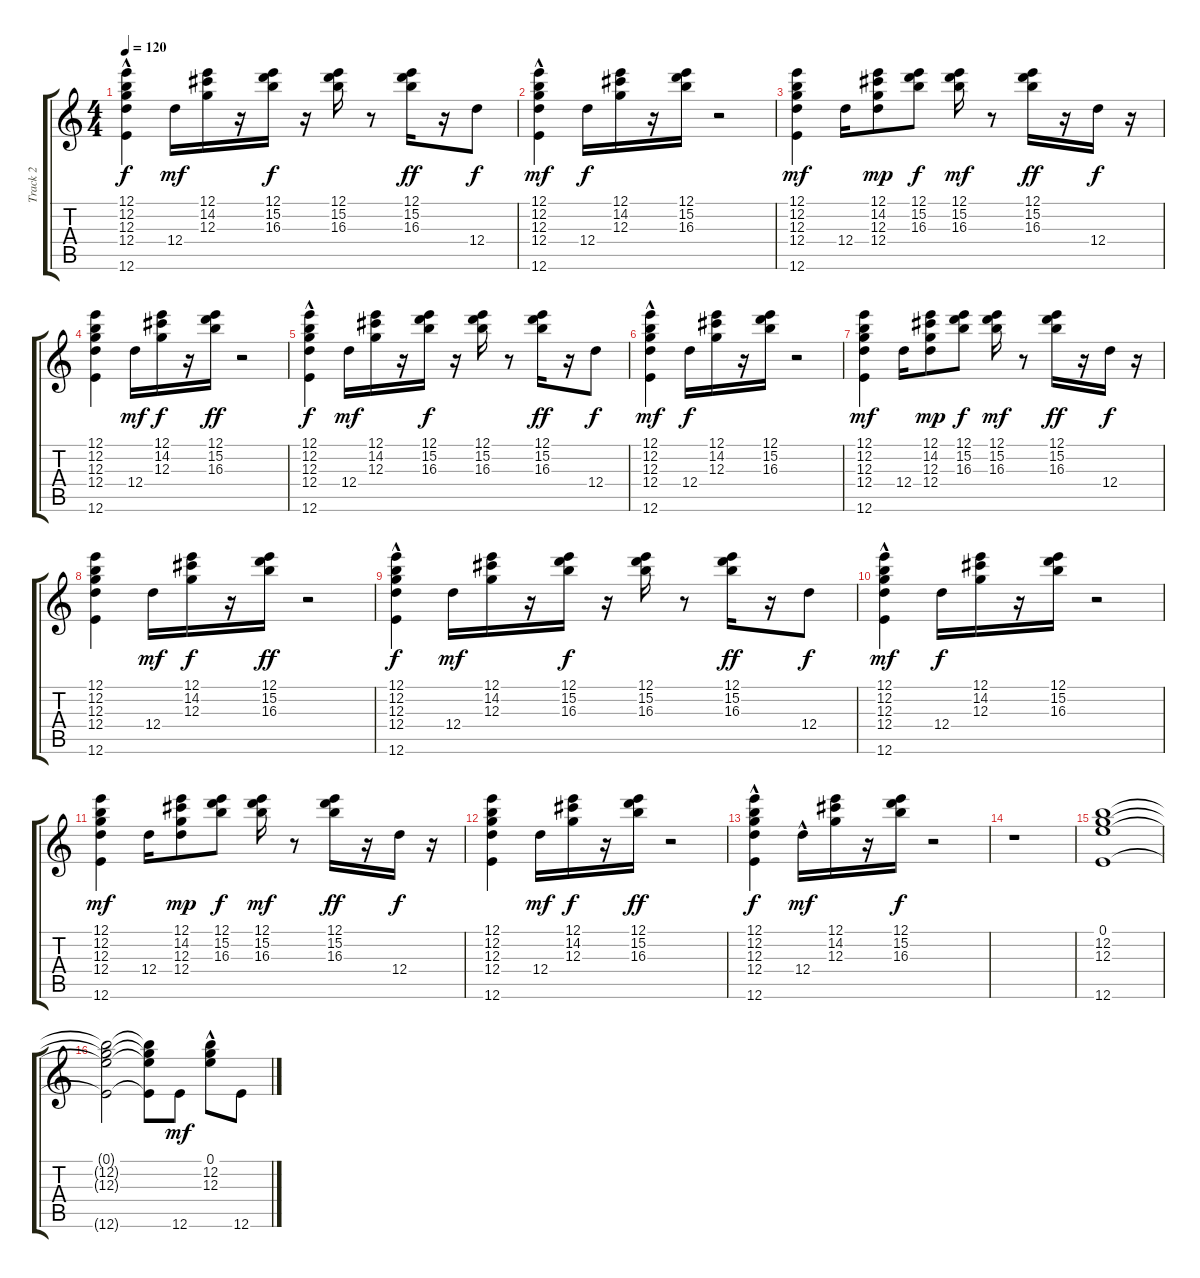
\track ("Track 2" "Track 2") {instrument electricguitarclean}
\staff {score tabs}
\tuning (E4 B3 G3 D3 A2 E2) {hide}
\ts (4 4)
\tempo 120
\clef g2
\ks c
(12.1 12.2 12.3 12.4{hac} 12.6).4{dy f} 12.4.16{dy mf} (12.1 14.2 12.3).16 r.16 (12.1 15.2 16.3).16{dy f} r.16 (12.1 15.2 16.3).16 r.8 (12.1 15.2 16.3).16{dy ff} r.16 12.4.8{dy f} |
(12.1 12.2 12.3 12.4{hac} 12.6).4{dy mf} 12.4.16{dy f} (12.1 14.2 12.3).16 r.16 (12.1 15.2 16.3).16 r.2 |
(12.1 12.2 12.3 12.4 12.6).4{dy mf} 12.4.16 (12.1 14.2 12.3 12.4).8{dy mp} (12.1 15.2 16.3).8{dy f} (12.1 15.2 16.3).16{dy mf} r.8 (12.1 15.2 16.3).16{dy ff} r.16 12.4.16{dy f} r.16 |
(12.1 12.2 12.3 12.4 12.6).4 12.4.16{dy mf} (12.1 14.2 12.3).16{dy f} r.16 (12.1 15.2 16.3).16{dy ff} r.2 |
(12.1 12.2 12.3 12.4{hac} 12.6).4{dy f} 12.4.16{dy mf} (12.1 14.2 12.3).16 r.16 (12.1 15.2 16.3).16{dy f} r.16 (12.1 15.2 16.3).16 r.8 (12.1 15.2 16.3).16{dy ff} r.16 12.4.8{dy f} |
(12.1 12.2 12.3 12.4{hac} 12.6).4{dy mf} 12.4.16{dy f} (12.1 14.2 12.3).16 r.16 (12.1 15.2 16.3).16 r.2 |
(12.1 12.2 12.3 12.4 12.6).4{dy mf} 12.4.16 (12.1 14.2 12.3 12.4).8{dy mp} (12.1 15.2 16.3).8{dy f} (12.1 15.2 16.3).16{dy mf} r.8 (12.1 15.2 16.3).16{dy ff} r.16 12.4.16{dy f} r.16 |
(12.1 12.2 12.3 12.4 12.6).4 12.4.16{dy mf} (12.1 14.2 12.3).16{dy f} r.16 (12.1 15.2 16.3).16{dy ff} r.2 |
(12.1 12.2 12.3 12.4{hac} 12.6).4{dy f} 12.4.16{dy mf} (12.1 14.2 12.3).16 r.16 (12.1 15.2 16.3).16{dy f} r.16 (12.1 15.2 16.3).16 r.8 (12.1 15.2 16.3).16{dy ff} r.16 12.4.8{dy f} |
(12.1 12.2 12.3 12.4{hac} 12.6).4{dy mf} 12.4.16{dy f} (12.1 14.2 12.3).16 r.16 (12.1 15.2 16.3).16 r.2 |
(12.1 12.2 12.3 12.4 12.6).4{dy mf} 12.4.16 (12.1 14.2 12.3 12.4).8{dy mp} (12.1 15.2 16.3).8{dy f} (12.1 15.2 16.3).16{dy mf} r.8 (12.1 15.2 16.3).16{dy ff} r.16 12.4.16{dy f} r.16 |
(12.1 12.2 12.3 12.4 12.6).4 12.4.16{dy mf} (12.1 14.2 12.3).16{dy f} r.16 (12.1 15.2 16.3).16{dy ff} r.2 |
(12.1 12.2 12.3 12.4{hac} 12.6{hac}).4{dy f} 12.4{hac}.16{dy mf} (12.1 14.2 12.3).16 r.16 (12.1 15.2 16.3).16{dy f} r.2 |
r.1 |
(0.1 12.2 12.3 12.6).1 |
(0.1{t} 12.2{t} 12.3{t} 12.6{t}).2 (0.1{t} 12.2{t} 12.3{t} 12.6{t}).8 12.6.8{dy mf} (0.1{hac} 12.2 12.3{hac}).8 12.6.8
